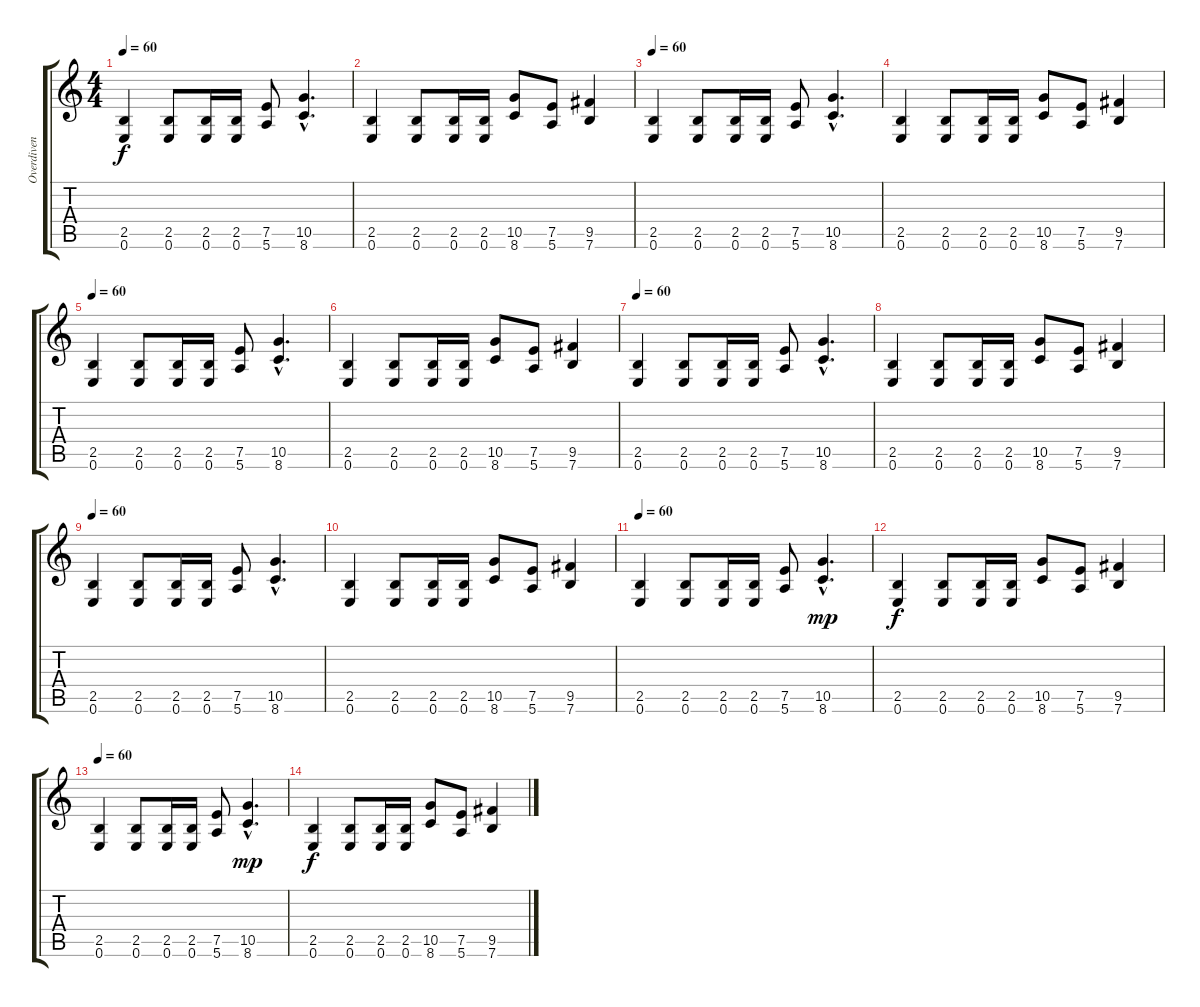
\track ("Overdiven Guitar 2" "Overdiven ") {instrument overdrivenguitar}
\staff {score tabs}
\tuning (E4 B3 G3 D3 A2 E2) {hide}
\ts (4 4)
\tempo 60
\clef g2
\ks c
(2.5 0.6).4{dy f} (2.5 0.6).8 (2.5 0.6).16 (2.5 0.6).16 (7.5 5.6).8 (10.5{hac} 8.6{hac}).4{d} |
(2.5 0.6).4 (2.5 0.6).8 (2.5 0.6).16 (2.5 0.6).16 (10.5 8.6).8 (7.5 5.6).8 (9.5 7.6).4 |
\tempo 60
(2.5 0.6).4 (2.5 0.6).8 (2.5 0.6).16 (2.5 0.6).16 (7.5 5.6).8 (10.5{hac} 8.6{hac}).4{d} |
(2.5 0.6).4 (2.5 0.6).8 (2.5 0.6).16 (2.5 0.6).16 (10.5 8.6).8 (7.5 5.6).8 (9.5 7.6).4 |
\tempo 60
(2.5 0.6).4 (2.5 0.6).8 (2.5 0.6).16 (2.5 0.6).16 (7.5 5.6).8 (10.5{hac} 8.6{hac}).4{d} |
(2.5 0.6).4 (2.5 0.6).8 (2.5 0.6).16 (2.5 0.6).16 (10.5 8.6).8 (7.5 5.6).8 (9.5 7.6).4 |
\tempo 60
(2.5 0.6).4 (2.5 0.6).8 (2.5 0.6).16 (2.5 0.6).16 (7.5 5.6).8 (10.5{hac} 8.6{hac}).4{d} |
(2.5 0.6).4 (2.5 0.6).8 (2.5 0.6).16 (2.5 0.6).16 (10.5 8.6).8 (7.5 5.6).8 (9.5 7.6).4 |
\tempo 60
(2.5 0.6).4 (2.5 0.6).8 (2.5 0.6).16 (2.5 0.6).16 (7.5 5.6).8 (10.5{hac} 8.6{hac}).4{d} |
(2.5 0.6).4 (2.5 0.6).8 (2.5 0.6).16 (2.5 0.6).16 (10.5 8.6).8 (7.5 5.6).8 (9.5 7.6).4 |
\tempo 60
(2.5 0.6).4 (2.5 0.6).8 (2.5 0.6).16 (2.5 0.6).16 (7.5 5.6).8{volume 3} (10.5{hac} 8.6{hac}).4{d dy mp} |
(2.5 0.6).4{dy f} (2.5 0.6).8 (2.5 0.6).16 (2.5 0.6).16 (10.5 8.6).8 (7.5 5.6).8 (9.5 7.6).4 |
\tempo 60
(2.5 0.6).4 (2.5 0.6).8 (2.5 0.6).16 (2.5 0.6).16 (7.5 5.6).8{volume 0} (10.5{hac} 8.6{hac}).4{d dy mp} |
(2.5 0.6).4{dy f} (2.5 0.6).8 (2.5 0.6).16 (2.5 0.6).16 (10.5 8.6).8 (7.5 5.6).8 (9.5 7.6).4
